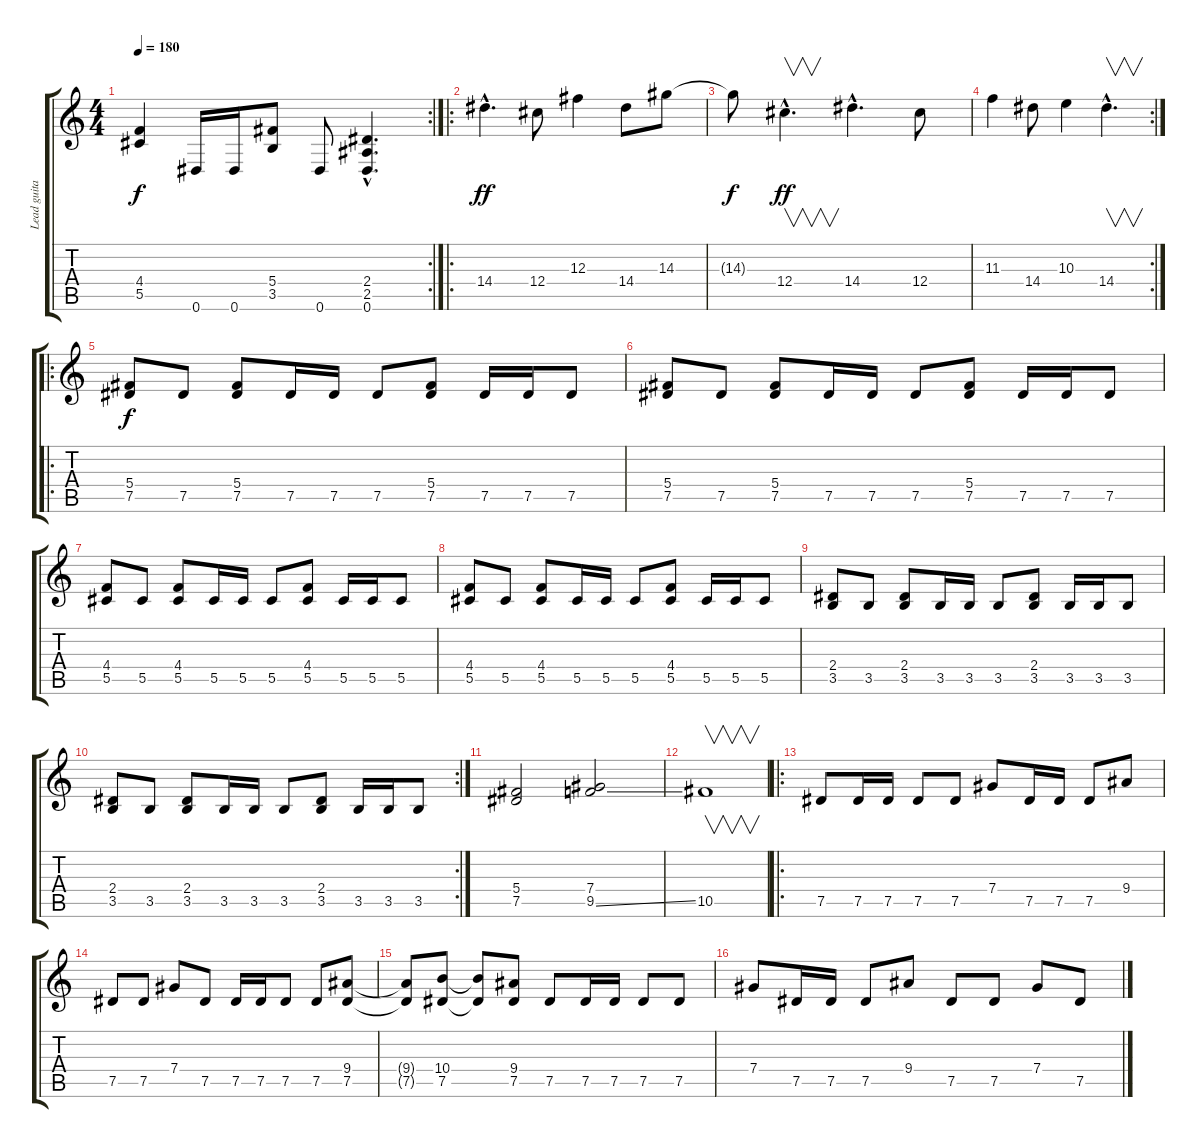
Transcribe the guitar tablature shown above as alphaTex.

\track ("Lead guitar Eb" "Lead guita") {instrument distortionguitar}
\staff {score tabs}
\tuning (Eb4 Bb3 Gb3 Db3 Ab2 Eb2) {hide}
\rc 2
\ts (4 4)
\tempo 180
\clef g2
\ks c
(4.4 5.5).4{dy f} 0.6.16 0.6.16 (5.4 3.5).8 0.6.8 (2.4{hac} 2.5{hac} 0.6{hac}).4{d} |
\ro
14.4{hac}.4{d dy ff} 12.4.8 12.3.4 14.4.8 14.3.8 |
14.3{t}.8{dy f} 12.4{hac}.4{v d dy ff} 14.4{hac}.4{d} 12.4.8 |
\rc 2
11.3.4 14.4.8 10.3.4 14.4{hac}.4{v d} |
\ro
(5.4 7.5).8{dy f} 7.5.8 (5.4 7.5).8 7.5.16 7.5.16 7.5.8 (5.4 7.5).8 7.5.16 7.5.16 7.5.8 |
(5.4 7.5).8 7.5.8 (5.4 7.5).8 7.5.16 7.5.16 7.5.8 (5.4 7.5).8 7.5.16 7.5.16 7.5.8 |
(4.4 5.5).8 5.5.8 (4.4 5.5).8 5.5.16 5.5.16 5.5.8 (4.4 5.5).8 5.5.16 5.5.16 5.5.8 |
(4.4 5.5).8 5.5.8 (4.4 5.5).8 5.5.16 5.5.16 5.5.8 (4.4 5.5).8 5.5.16 5.5.16 5.5.8 |
(2.4 3.5).8 3.5.8 (2.4 3.5).8 3.5.16 3.5.16 3.5.8 (2.4 3.5).8 3.5.16 3.5.16 3.5.8 |
\rc 2
(2.4 3.5).8 3.5.8 (2.4 3.5).8 3.5.16 3.5.16 3.5.8 (2.4 3.5).8 3.5.16 3.5.16 3.5.8 |
(5.4 7.5).2 (7.4 9.5{ss}).2 |
10.5.1{v} |
\ro
7.5.8 7.5.16 7.5.16 7.5.8 7.5.8 7.4.8 7.5.16 7.5.16 7.5.8 9.4.8 |
7.5.8 7.5.8 7.4.8 7.5.8 7.5.16 7.5.16 7.5.8 7.5.8 (9.4 7.5).8 |
(9.4{t} 7.5{t}).8 (10.4 7.5).8 (10.4{t} 7.5{t}).8 (9.4 7.5).8 7.5.8 7.5.16 7.5.16 7.5.8 7.5.8 |
7.4.8 7.5.16 7.5.16 7.5.8 9.4.8 7.5.8 7.5.8 7.4.8 7.5.8
